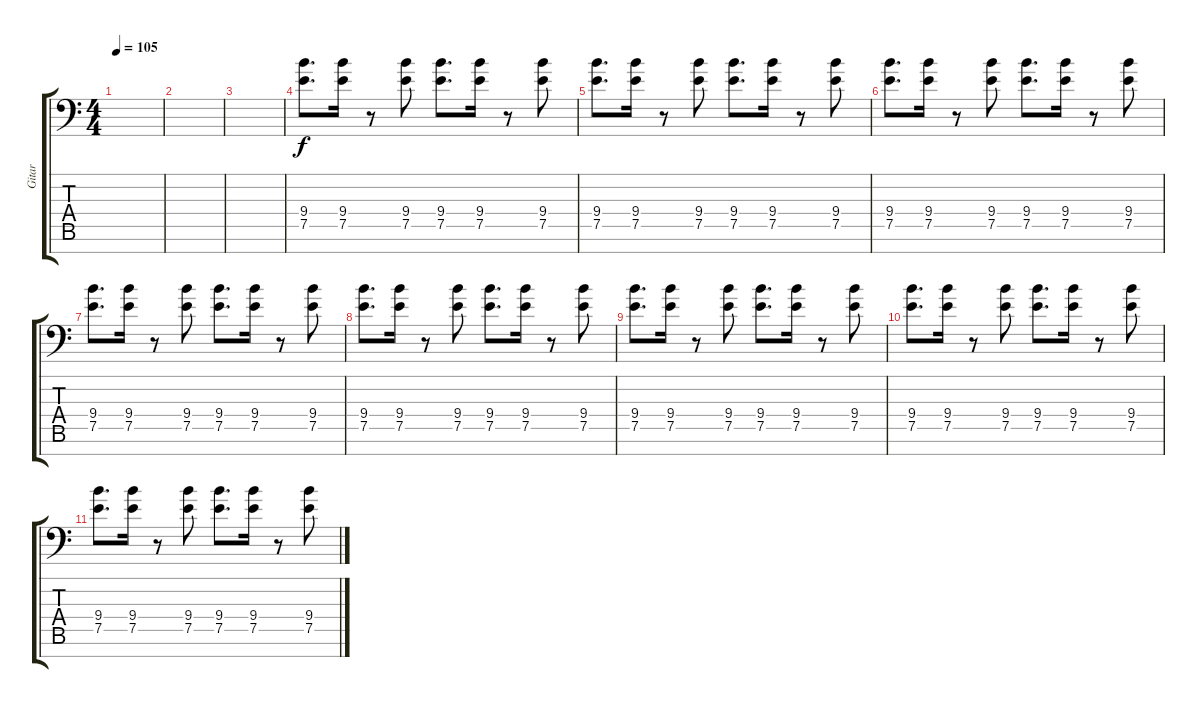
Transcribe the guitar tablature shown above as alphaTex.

\track ("Gitar " "Gitar ") {instrument distortionguitar}
\staff {score tabs}
\tuning (E4 B3 G3 D3 A2 E2 A1) {hide}
\ts (4 4)
\tempo 105
\clef f4
\ks c
|
|
|
(9.4 7.5).8{d} (9.4 7.5).16 r.8 (9.4 7.5).8 (9.4 7.5).8{d} (9.4 7.5).16 r.8 (9.4 7.5).8 |
(9.4 7.5).8{d} (9.4 7.5).16 r.8 (9.4 7.5).8 (9.4 7.5).8{d} (9.4 7.5).16 r.8 (9.4 7.5).8 |
(9.4 7.5).8{d} (9.4 7.5).16 r.8 (9.4 7.5).8 (9.4 7.5).8{d} (9.4 7.5).16 r.8 (9.4 7.5).8 |
(9.4 7.5).8{d} (9.4 7.5).16 r.8 (9.4 7.5).8 (9.4 7.5).8{d} (9.4 7.5).16 r.8 (9.4 7.5).8 |
(9.4 7.5).8{d} (9.4 7.5).16 r.8 (9.4 7.5).8 (9.4 7.5).8{d} (9.4 7.5).16 r.8 (9.4 7.5).8 |
(9.4 7.5).8{d} (9.4 7.5).16 r.8 (9.4 7.5).8 (9.4 7.5).8{d} (9.4 7.5).16 r.8 (9.4 7.5).8 |
(9.4 7.5).8{d} (9.4 7.5).16 r.8 (9.4 7.5).8 (9.4 7.5).8{d} (9.4 7.5).16 r.8 (9.4 7.5).8 |
(9.4 7.5).8{d} (9.4 7.5).16 r.8 (9.4 7.5).8 (9.4 7.5).8{d} (9.4 7.5).16 r.8 (9.4 7.5).8
